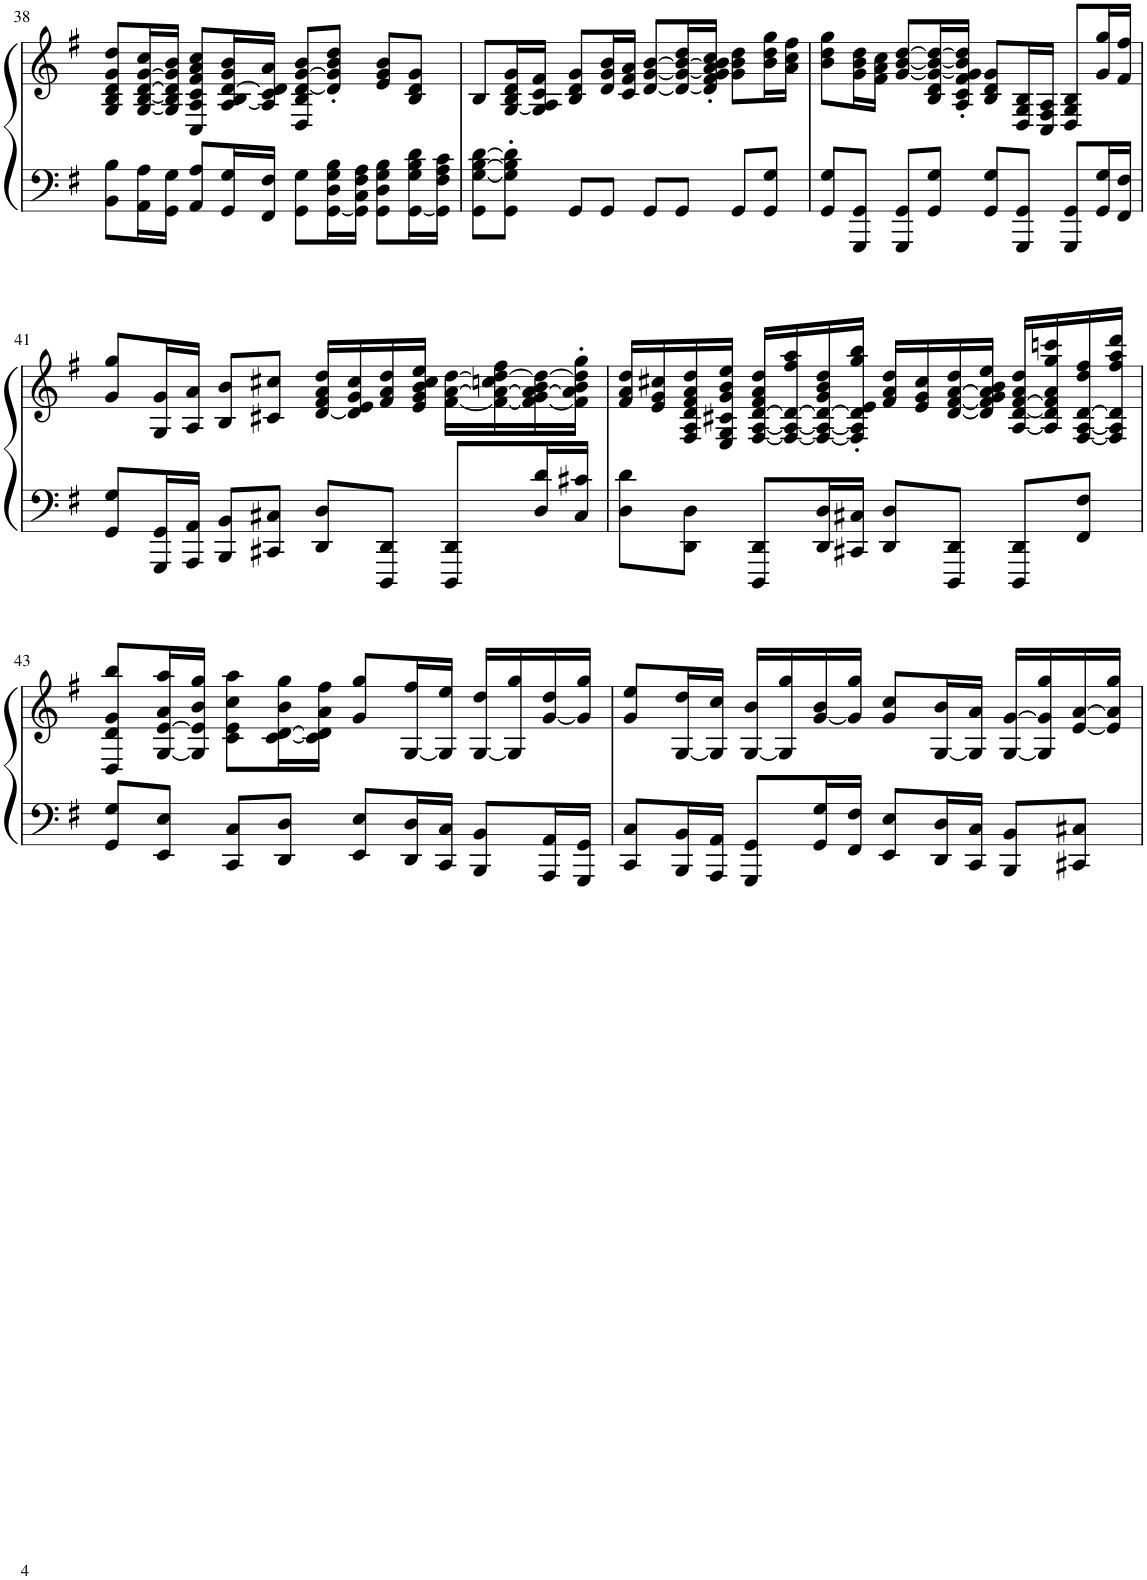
**kern	**kern
*part2	*part1
*staff2	*staff1
*I"Violoncello	*I"Violin
*I'Vc	*I'Vln
!!LO:PB:g=z
*clefF4	*clefG2
*k[f#]	*k[f#]
*M4/4	*M4/4
=38	=38
8BB\ 8B\L	8G/ 8B/ 8d/ 8g/ 8dd/L
16AA\ 16A\L	[16G/ [16B/ [16d/ [16g/ 16cc/L
16GG\ 16G\JJ	16G/] 16B/] 16d/] 16g/] 16b/JJ
8AA/ 8A/L	8C/ 8A/ 8c/ 8f#/ 8a/ 8cc/L
16GG/ 16G/L	[16A/ 16B/ [16d/ 16g/ 16b/L
16FF#/ 16F#/JJ	16A/] 16c/ 16d/] 16a/JJ
8GG\ 8G\L	8D/ 8B/ [8d/ [8g/ 8b/L
[16GG\ 16D\ 16G\ 16B\L	8d/]' 8g/]' 8b/' 8dd/'J
16GG\] 16C\ 16F#\ 16A\JJ	.
8GG\ 8D\ 8G\ 8B\L	8e/ 8g/ 8b/L
[16GG\ 16G\ 16B\ 16d\L	8B/ 8d/ 8g/J
16GG\] 16F#\ 16A\ 16c\JJ	.
=39	=39
8GG\ [8G\ [8B\ [8d\L	8B/L
8GG\' 8G\]' 8B\]' 8d\]'J	[16G/ 16B/ 16d/ 16g/L
.	16G/] 16A/ 16c/ 16f#/JJ
8GG/L	8B/ 8d/ 8g/L
8GG/J	16d/ 16g/ 16b/L
.	16c/ 16f#/ 16a/JJ
8GG/L	[8d/ [8g/ [8b/L
8GG/J	16d/_ 16g/_ 16b/_ 16dd/L
.	16d/]' 16f#/' 16g/]' 16a/' 16b/]' 16cc/'JJ
8GG/L	8g\ 8b\ 8dd\L
8GG/ 8G/J	16b\ 16dd\ 16gg\L
.	16a\ 16cc\ 16ff#\JJ
=40	=40
8GG/ 8G/L	8b\ 8dd\ 8gg\L
8GGG/ 8GG/J	16g\ 16b\ 16dd\L
.	16f#\ 16a\ 16cc\JJ
8GGG/ 8GG/L	[8g/ [8b/ [8dd/L
8GG/ 8G/J	16B/ 16d/ 16g/_ 16b/_ 16dd/_L
.	16A/' 16c/' 16f#/' 16g/]' 16b/]' 16dd/]'JJ
8GG/ 8G/L	8B/ 8d/ 8g/L
8GGG/ 8GG/J	16D/ 16G/ 16B/L
.	16C/ 16F#/ 16A/JJ
8GGG/ 8GG/L	8D/ 8G/ 8B/L
16GG/ 16G/L	16g/ 16gg/L
16FF#/ 16F#/JJ	16f#/ 16ff#/JJ
!!LO:LB:g=z
=41	=41
8GG/ 8G/L	8g/ 8gg/L
16GGG/ 16GG/L	16G/ 16g/L
16AAA/ 16AA/JJ	16A/ 16a/JJ
8BBB/ 8BB/L	8B/ 8b/L
8CC#X/ 8C#X/J	8c#X/ 8cc#X/J
8DD/ 8D/L	[16d/ 16f#/ 16a/ 16dd/LL
.	16d/] 16e/ 16g/ 16cc#/
8DDD/ 8DD/J	16f#/ 16a/ 16dd/
.	16e/ 16g/ 16b/ 16cc#/ 16ee/JJ
8DDD/ 8DD/L	[16f#\ [16a\ [16dd\LL
.	16f#\_ 16a\_ 16ccn\ 16dd\_ 16ff#\
16D/ 16d/L	16f#\_ 16g\ 16a\_ 16b\ 16dd\_
16C#/ 16c#X/JJ	16f#\]' 16a\]' 16b\' 16dd\]' 16gg\'JJ
=42	=42
8D\ 8d\L	16f#/ 16a/ 16dd/LL
.	16e/ 16g/ 16cc#X/
8DD\ 8D\J	16F#/ 16A/ 16d/ 16f#/ 16a/ 16dd/
.	16E/ 16G/ 16c#X/ 16g/ 16b/ 16ee/JJ
8DDD/ 8DD/L	[16F#/ [16A/ [16d/ 16f#/ 16a/ 16dd/LL
.	16F#/_ 16A/_ 16d/_ 16ff#/ 16aa/
16DD/ 16D/L	16F#/_ 16A/_ 16d/_ 16g/ 16b/ 16dd/
16CC#X/ 16C#X/JJ	16F#/]' 16A/]' 16d/]' 16e/' 16gg/' 16bb/'JJ
8DD/ 8D/L	16f#/ 16a/ 16dd/LL
.	16e/ 16g/ 16cc#/
8DDD/ 8DD/J	[16d/ [16f#/ [16a/ 16dd/
.	16d/] 16f#/] 16g/ 16a/] 16b/ 16ee/JJ
8DDD/ 8DD/L	[16A/ [16d/ [16f#/ 16a/ 16dd/LL
.	16A/] 16d/] 16f#/] 16a/ 16gg/ 16cccn/
8FF#/ 8F#/J	[16F#/ [16A/ [16d/ 16dd/ 16ff#/
.	16F#/] 16A/] 16d/] 16ff#/ 16aa/ 16ddd/JJ
!!LO:LB:g=z
=43	=43
8GG/ 8G/L	8D/ 8d/ 8g/ 8bb/L
8EE/ 8E/J	[16G/ [16e/ 16a/ 16aa/L
.	16G/] 16e/] 16b/ 16gg/JJ
8CC/ 8C/L	8c\ 8e\ 8cc\ 8aa\L
8DD/ 8D/J	[16c\ [16d\ 16b\ 16gg\L
.	16c\] 16d\] 16a\ 16ff#\JJ
8EE/ 8E/L	8g/ 8gg/L
16DD/ 16D/L	[16G/ 16ff#/L
16CC/ 16C/JJ	16G/] 16ee/JJ
8BBB/ 8BB/L	[16G/ 16dd/LL
.	16G/] 16gg/
16AAA/ 16AA/L	[16g/ 16dd/
16GGG/ 16GG/JJ	16g/] 16gg/JJ
=44	=44
8CC/ 8C/L	8g/ 8ee/L
16BBB/ 16BB/L	[16G/ 16dd/L
16AAA/ 16AA/JJ	16G/] 16cc/JJ
8GGG/ 8GG/L	[16G/ 16b/LL
.	16G/] 16gg/
16GG/ 16G/L	[16g/ 16b/
16FF#/ 16F#/JJ	16g/] 16gg/JJ
8EE/ 8E/L	8g/ 8cc/L
16DD/ 16D/L	[16G/ 16b/L
16CC/ 16C/JJ	16G/] 16a/JJ
8BBB/ 8BB/L	[16G/ [16g/LL
.	16G/] 16g/] 16gg/
8CC#X/ 8C#X/J	[16e/ [16a/
.	16e/] 16a/] 16gg/JJ
=	=
*-	*-
